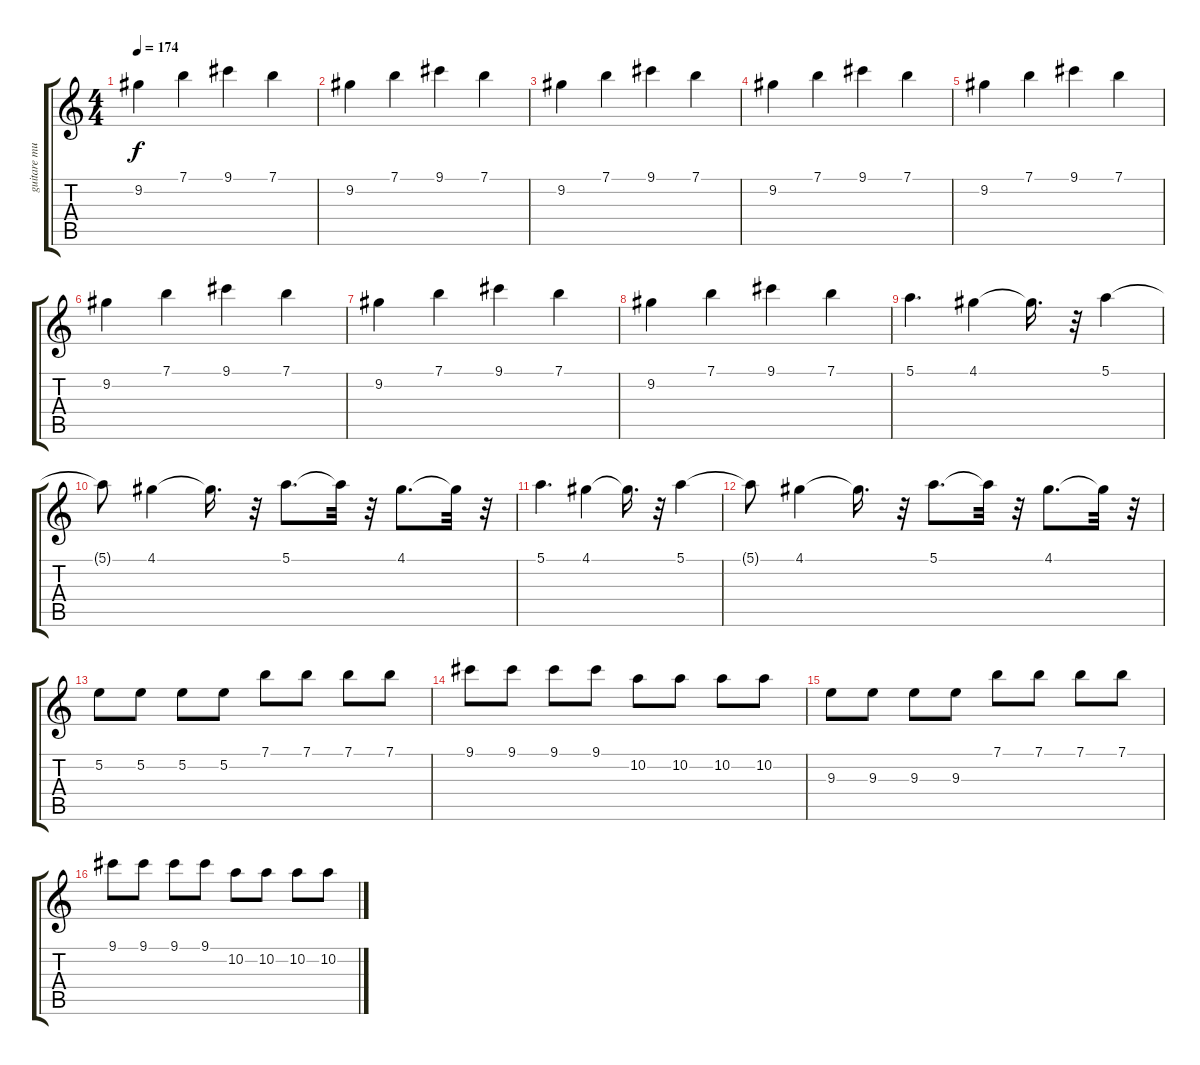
\track ("guitare muted" "guitare mu") {instrument distortionguitar}
\staff {score tabs}
\tuning (E4 B3 G3 D3 A2 E2) {hide}
\ts (4 4)
\tempo 174
\clef g2
\ks c
9.2.4{dy f} 7.1.4 9.1.4 7.1.4 |
9.2.4 7.1.4 9.1.4 7.1.4 |
9.2.4 7.1.4 9.1.4 7.1.4 |
9.2.4 7.1.4 9.1.4 7.1.4 |
9.2.4 7.1.4 9.1.4 7.1.4 |
9.2.4 7.1.4 9.1.4 7.1.4 |
9.2.4 7.1.4 9.1.4 7.1.4 |
9.2.4 7.1.4 9.1.4 7.1.4 |
5.1.4{d} 4.1.4 4.1{t}.16{d} r.32 5.1.4 |
5.1{t}.8 4.1.4 4.1{t}.16{d} r.32 5.1.8{d} 5.1{t}.32 r.32 4.1.8{d} 4.1{t}.32 r.32 |
5.1.4{d} 4.1.4 4.1{t}.16{d} r.32 5.1.4 |
5.1{t}.8 4.1.4 4.1{t}.16{d} r.32 5.1.8{d} 5.1{t}.32 r.32 4.1.8{d} 4.1{t}.32 r.32 |
5.2.8 5.2.8 5.2.8 5.2.8 7.1.8 7.1.8 7.1.8 7.1.8 |
9.1.8 9.1.8 9.1.8 9.1.8 10.2.8 10.2.8 10.2.8 10.2.8 |
9.3.8 9.3.8 9.3.8 9.3.8 7.1.8 7.1.8 7.1.8 7.1.8 |
9.1.8 9.1.8 9.1.8 9.1.8 10.2.8 10.2.8 10.2.8 10.2.8
